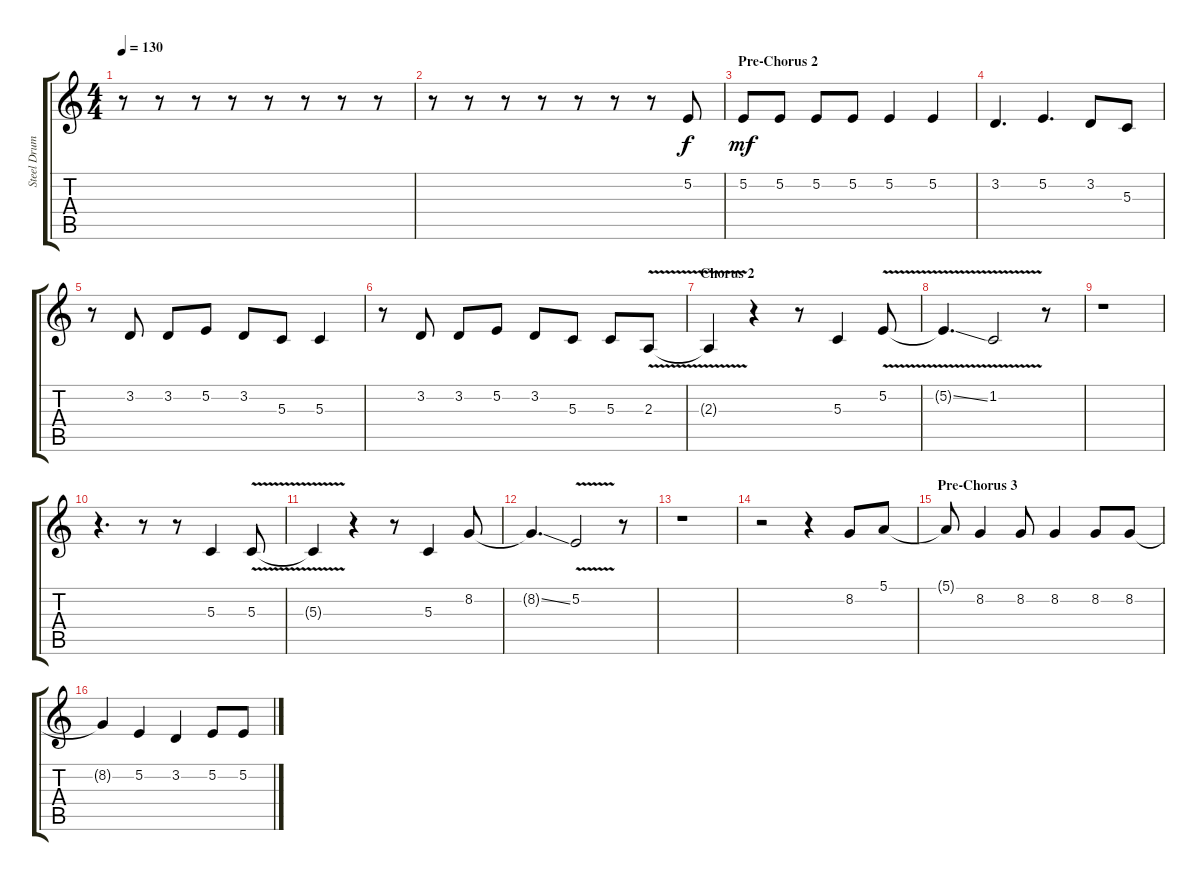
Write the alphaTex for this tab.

\track ("Steel Drums" "Steel Drum") {instrument steeldrums}
\staff {score tabs}
\tuning (E4 B3 G3 D3 A2 E2) {hide}
\ts (4 4)
\tempo 130
\clef g2
\ks c
r.8{dy mf} r.8 r.8 r.8 r.8 r.8 r.8 r.8 |
r.8 r.8 r.8 r.8 r.8 r.8 r.8 5.2.8{dy f} |
\section ("" "Pre-Chorus 2")
5.2.8{dy mf} 5.2.8 5.2.8 5.2.8 5.2.4 5.2.4 |
3.2.4{d} 5.2.4{d} 3.2.8 5.3.8 |
r.8 3.2.8 3.2.8 5.2.8 3.2.8 5.3.8 5.3.4 |
r.8 3.2.8 3.2.8 5.2.8 3.2.8 5.3.8 5.3.8 2.3{v}.8 |
\section ("" "Chorus 2")
2.3{v t}.4 r.4 r.8 5.3.4 5.2{v}.8 |
5.2{ss t}.4{d} 1.2{v}.2 r.8 |
r.1 |
r.4{d} r.8 r.8 5.3.4 5.3{v}.8 |
5.3{v t}.4 r.4 r.8 5.3.4 8.2.8 |
8.2{ss t}.4{d} 5.2{v}.2 r.8 |
r.1 |
r.2 r.4 8.2.8 5.1.8 |
\section ("" "Pre-Chorus 3")
5.1{t}.8 8.2.4 8.2.8 8.2.4 8.2.8 8.2.8 |
8.2{t}.4 5.2.4 3.2.4 5.2.8 5.2.8
